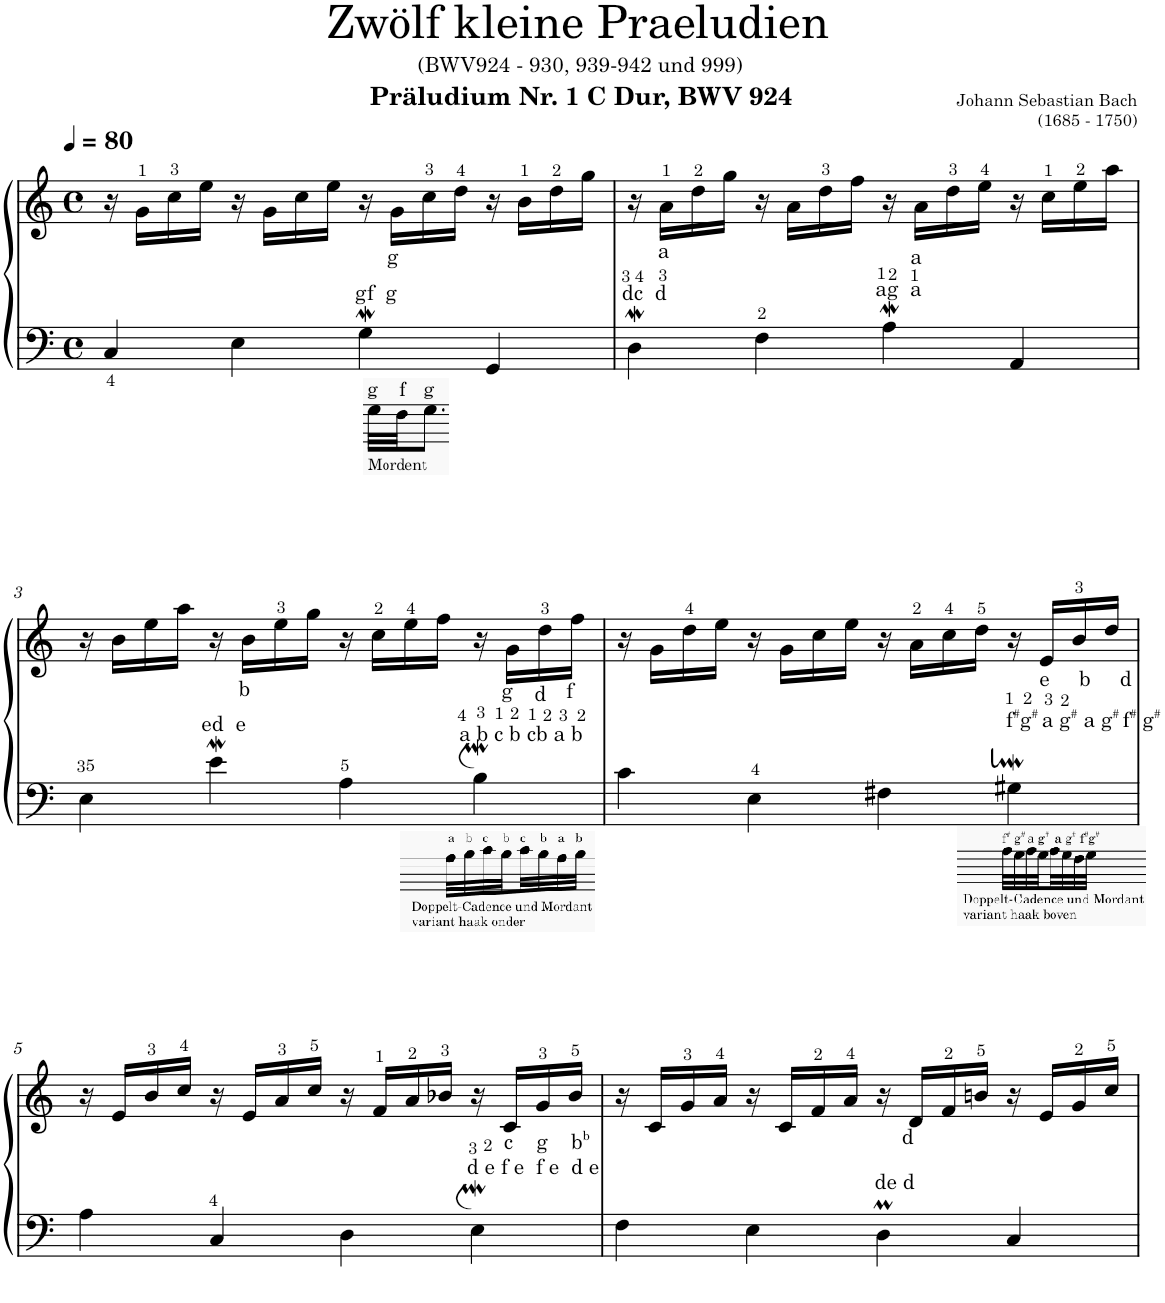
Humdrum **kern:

**kern	**kern
*part1	*part1
*staff2	*staff1
*I"Klavír	*
*I'Klv.	*
*clefF4	*clefG2
*k[]	*k[]
*M4/4	*M4/4
*met(c)	*met(c)
*MM80	*MM80
=1	=1
4C/	16r
.	16g\LL
.	16cc\
.	16ee\JJ
4E\	16r
.	16g\LL
.	16cc\
.	16ee\JJ
!LO:TX:a:t=gf  g	!
4GW\	16r
!	!LO:TX:b:t=g
.	16g\LL
.	16cc\
.	16dd\JJ
4GG/	16r
.	16b\LL
.	16dd\
!	!LO:TX:a:B:t=Präludium Nr. 1 C Dur, BWV 924
.	16gg\JJ
=2	=2
!LO:TX:a:t=dc  d	!
4DW\	16r
!	!LO:TX:b:t=a
.	16a\LL
.	16dd\
.	16gg\JJ
4F\	16r
.	16a\LL
.	16dd\
.	16ff\JJ
!LO:TX:a:t=ag  a	!
4AW\	16r
!	!LO:TX:b:t=a
.	16a\LL
.	16dd\
.	16ee\JJ
4AA/	16r
.	16cc\LL
.	16ee\
.	16aa\JJ
!!LO:LB:g=z
=3	=3
4E\	16r
.	16b\LL
.	16ee\
.	16aa\JJ
!LO:TX:a:t=ed  e	!
4eW\	16r
!	!LO:TX:b:t=b
.	16b\LL
.	16ee\
.	16gg\JJ
4A\	16r
.	16cc\LL
.	16ee\
.	16ff\JJ
!LO:TX:a:t=a b c b cb a b	!
4BW\	16r
!	!LO:TX:b:t=g
.	16g\LL
!	!LO:TX:b:t=d
.	16dd\
!	!LO:TX:b:t=f
.	16ff\JJ
=4	=4
4c\	16r
.	16g\LL
.	16dd\
.	16ee\JJ
4E\	16r
.	16g\LL
.	16cc\
.	16ee\JJ
4F#X\	16r
.	16a\LL
.	16cc\
.	16dd\JJ
!LO:TX:a:t=f	!
!LO:TX:a:t=#	!
!LO:TX:a:t=g	!
!LO:TX:a:t=#	!
!LO:TX:a:t=a g	!
!LO:TX:a:t=#	!
!LO:TX:a:t=a g	!
!LO:TX:a:t=#	!
!LO:TX:a:t=f	!
!LO:TX:a:t=#	!
!LO:TX:a:t=g	!
!LO:TX:a:t=#	!
4G#XW\	16r
!	!LO:TX:b:t=e     b     d
.	16e/LL
.	16b/
.	16dd/JJ
!!LO:LB:g=z
=5	=5
4A\	16r
.	16e/LL
.	16b/
.	16cc/JJ
4C/	16r
.	16e/LL
.	16a/
.	16cc/JJ
4D\	16r
.	16f/LL
.	16a/
.	16b-X/JJ
!LO:TX:a:t=d e f e  f e  d e	!
4EW\	16r
!	!LO:TX:b:t=c    g    b
!	!LO:TX:b:t=b
.	16c/LL
.	16g/
.	16b-/JJ
=6	=6
4F\	16r
.	16c/LL
.	16g/
.	16a/JJ
4E\	16r
.	16c/LL
.	16f/
.	16a/JJ
!LO:TX:a:t=de d	!
4DM\	16r
!	!LO:TX:b:t=d
.	16d/LL
.	16f/
.	16bn/JJ
4C/	16r
.	16e/LL
.	16g/
.	16cc/JJ
=	=
*-	*-
